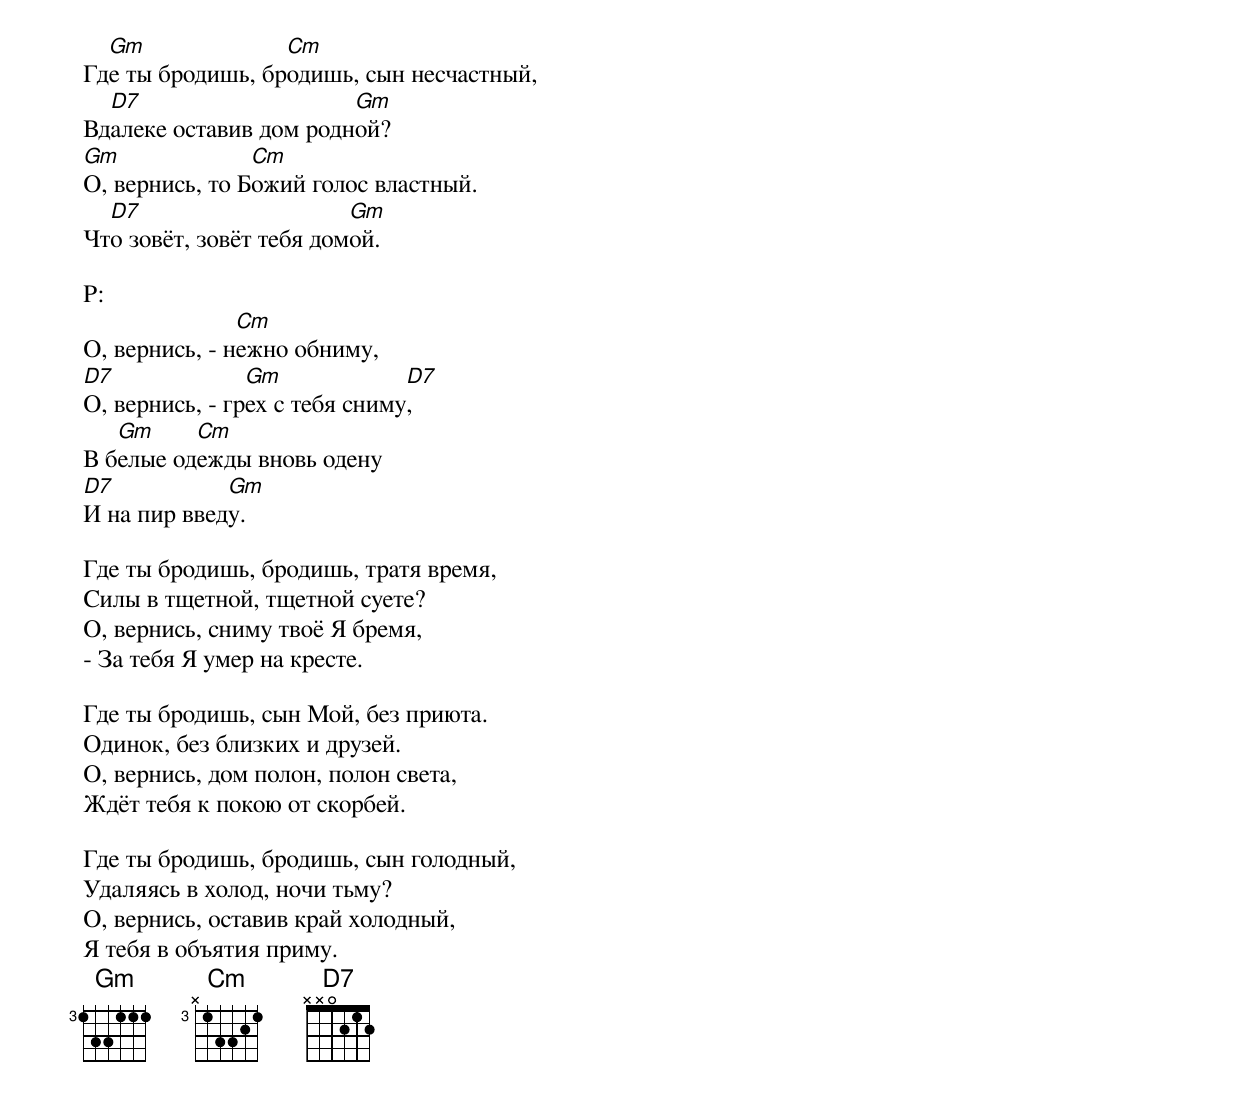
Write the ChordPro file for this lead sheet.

Гд[Gm]е ты бродишь, бр[Cm]одишь, сын несчастный,
Вд[D7]алеке оставив дом родн[Gm]ой?
[Gm]О, вернись, то Б[Cm]ожий голос властный.
Чт[D7]о зовёт, зовёт тебя дом[Gm]ой.

P:
О, вернись, - н[Cm]ежно обниму,
[D7]О, вернись, - гр[Gm]ех с тебя сниму[D7],
В б[Gm]елые од[Cm]ежды вновь одену
[D7]И на пир введ[Gm]у.

Где ты бродишь, бродишь, тратя время,
Силы в тщетной, тщетной суете?
О, вернись, сниму твоё Я бремя,
- За тебя Я умер на кресте.

Где ты бродишь, сын Мой, без приюта.
Одинок, без близких и друзей.
О, вернись, дом полон, полон света,
Ждёт тебя к покою от скорбей.

Где ты бродишь, бродишь, сын голодный,
Удаляясь в холод, ночи тьму?
О, вернись, оставив край холодный,
Я тебя в объятия приму.
